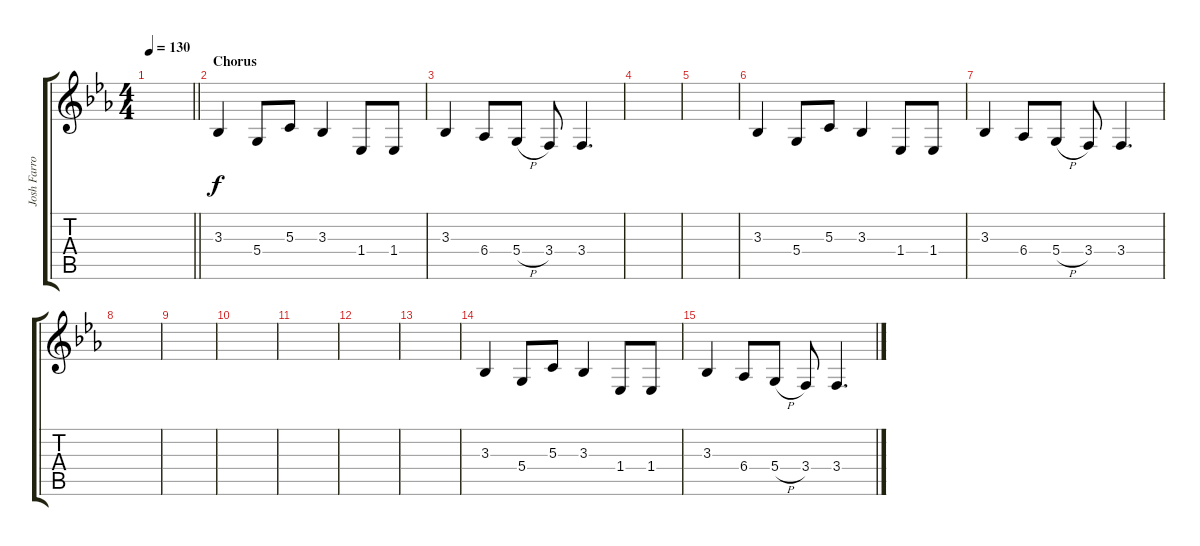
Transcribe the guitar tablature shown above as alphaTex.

\track ("Josh Farro (Vocals)" "Josh Farro") {instrument tenorsax}
\staff {score tabs}
\tuning (E4 B3 G3 D3 A2 E2) {hide}
\ts (4 4)
\tempo 130
\clef g2
\barLineRight lightlight
\ks eb
|
\section ("" "Chorus")
3.3.4 5.4.8 5.3.8 3.3.4 1.4.8 1.4.8 |
3.3.4 6.4.8 5.4{h}.8 3.4.8 3.4.4{d} |
|
|
3.3.4 5.4.8 5.3.8 3.3.4 1.4.8 1.4.8 |
3.3.4 6.4.8 5.4{h}.8 3.4.8 3.4.4{d} |
|
|
|
|
|
|
3.3.4 5.4.8 5.3.8 3.3.4 1.4.8 1.4.8 |
3.3.4 6.4.8 5.4{h}.8 3.4.8 3.4.4{d}
